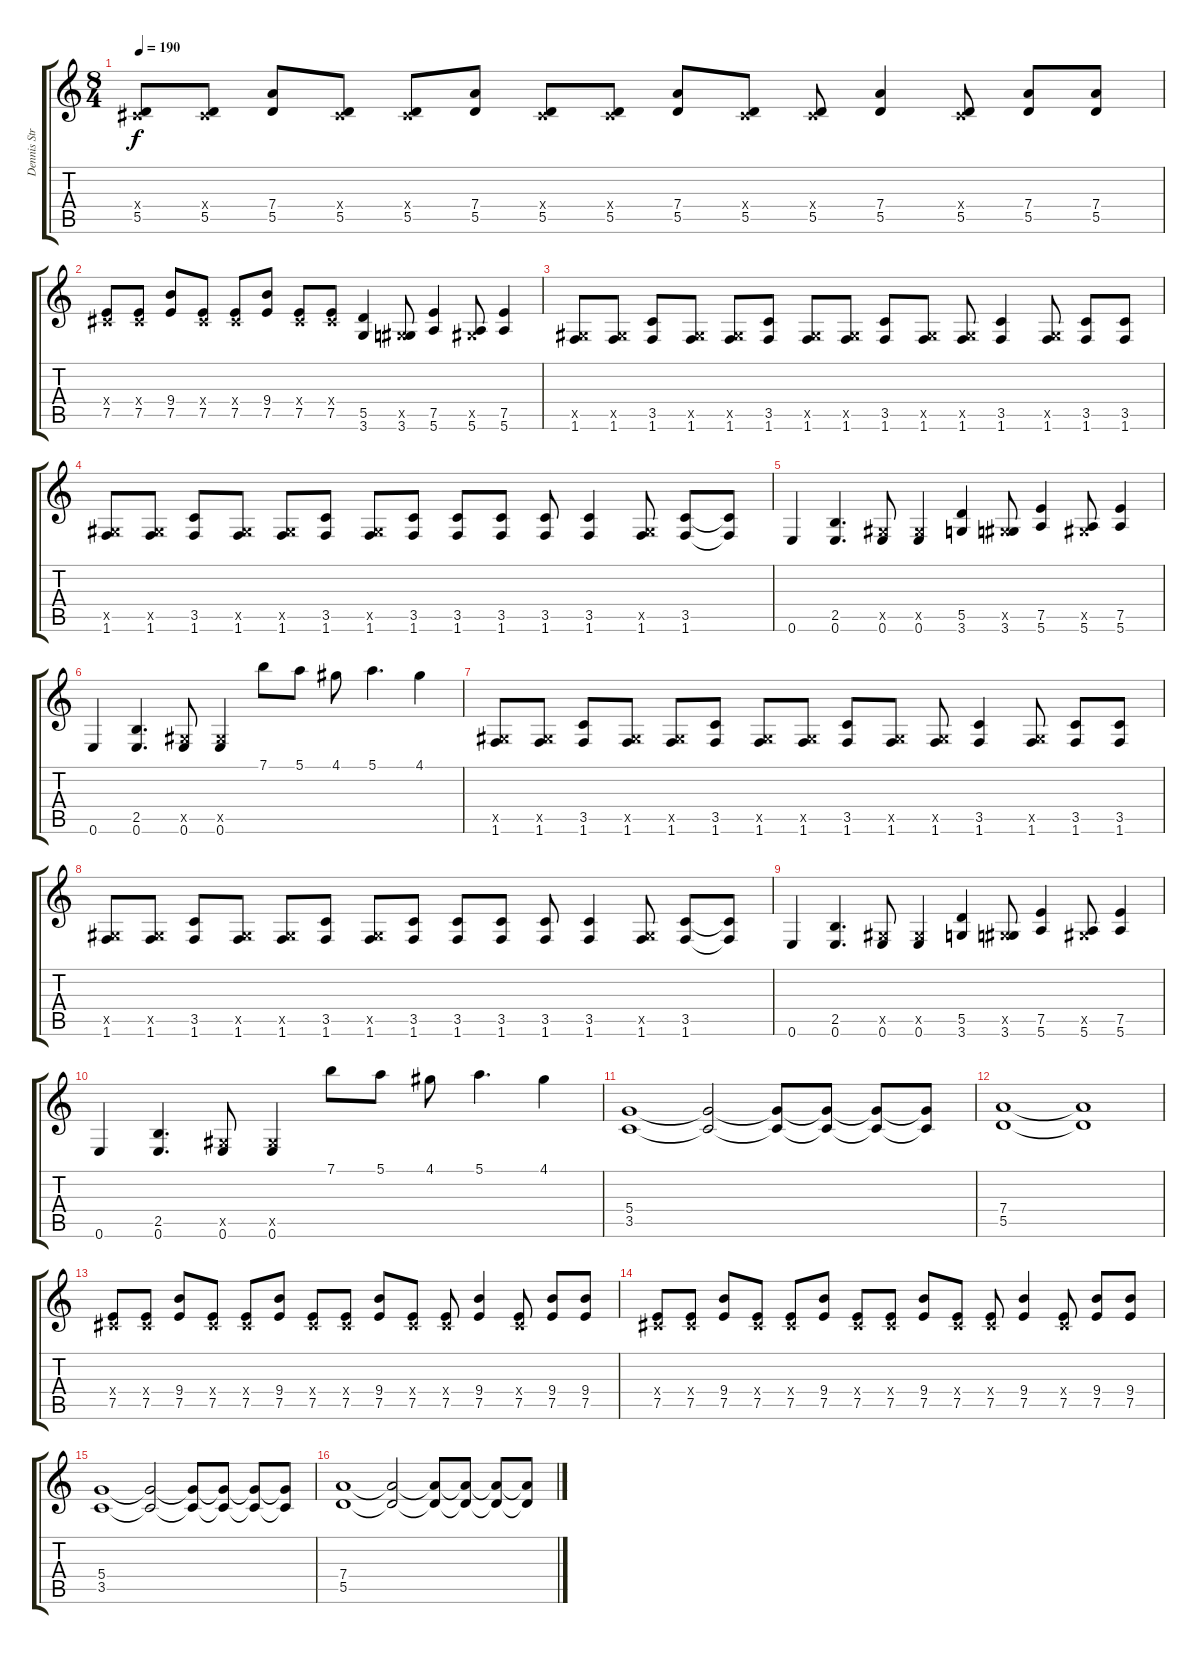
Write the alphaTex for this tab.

\track ("Dennis Stratton" "Dennis Str") {instrument distortionguitar}
\staff {score tabs}
\tuning (E4 B3 G3 D3 A2 E2) {hide}
\ts (8 4)
\tempo 190
\clef g2
\ks c
(-1.4{x} 5.5).8{dy f} (-1.4{x} 5.5).8 (7.4 5.5).8 (-1.4{x} 5.5).8 (-1.4{x} 5.5).8 (7.4 5.5).8 (-1.4{x} 5.5).8 (-1.4{x} 5.5).8 (7.4 5.5).8 (-1.4{x} 5.5).8 (-1.4{x} 5.5).8 (7.4 5.5).4 (-1.4{x} 5.5).8 (7.4 5.5).8 (7.4 5.5).8 |
(-1.4{x} 7.5).8 (-1.4{x} 7.5).8 (9.4 7.5).8 (-1.4{x} 7.5).8 (-1.4{x} 7.5).8 (9.4 7.5).8 (-1.4{x} 7.5).8 (-1.4{x} 7.5).8 (5.5 3.6).4 (-1.5{x} 3.6).8 (7.5 5.6).4 (-1.5{x} 5.6).8 (7.5 5.6).4 |
(-1.5{x} 1.6).8 (-1.5{x} 1.6).8 (3.5 1.6).8 (-1.5{x} 1.6).8 (-1.5{x} 1.6).8 (3.5 1.6).8 (-1.5{x} 1.6).8 (-1.5{x} 1.6).8 (3.5 1.6).8 (-1.5{x} 1.6).8 (-1.5{x} 1.6).8 (3.5 1.6).4 (-1.5{x} 1.6).8 (3.5 1.6).8 (3.5 1.6).8 |
(-1.5{x} 1.6).8 (-1.5{x} 1.6).8 (3.5 1.6).8 (-1.5{x} 1.6).8 (-1.5{x} 1.6).8 (3.5 1.6).8 (-1.5{x} 1.6).8 (3.5 1.6).8 (3.5 1.6).8 (3.5 1.6).8 (3.5 1.6).8 (3.5 1.6).4 (-1.5{x} 1.6).8 (3.5 1.6).8 (3.5{t} 1.6{t}).8 |
0.6.4 (2.5 0.6).4{d} (-1.5{x} 0.6).8 (-1.5{x} 0.6).4 (5.5 3.6).4 (-1.5{x} 3.6).8 (7.5 5.6).4 (-1.5{x} 5.6).8 (7.5 5.6).4 |
0.6.4 (2.5 0.6).4{d} (-1.5{x} 0.6).8 (-1.5{x} 0.6).4 7.1.8 5.1.8 4.1.8 5.1.4{d} 4.1.4 |
(-1.5{x} 1.6).8 (-1.5{x} 1.6).8 (3.5 1.6).8 (-1.5{x} 1.6).8 (-1.5{x} 1.6).8 (3.5 1.6).8 (-1.5{x} 1.6).8 (-1.5{x} 1.6).8 (3.5 1.6).8 (-1.5{x} 1.6).8 (-1.5{x} 1.6).8 (3.5 1.6).4 (-1.5{x} 1.6).8 (3.5 1.6).8 (3.5 1.6).8 |
(-1.5{x} 1.6).8 (-1.5{x} 1.6).8 (3.5 1.6).8 (-1.5{x} 1.6).8 (-1.5{x} 1.6).8 (3.5 1.6).8 (-1.5{x} 1.6).8 (3.5 1.6).8 (3.5 1.6).8 (3.5 1.6).8 (3.5 1.6).8 (3.5 1.6).4 (-1.5{x} 1.6).8 (3.5 1.6).8 (3.5{t} 1.6{t}).8 |
0.6.4 (2.5 0.6).4{d} (-1.5{x} 0.6).8 (-1.5{x} 0.6).4 (5.5 3.6).4 (-1.5{x} 3.6).8 (7.5 5.6).4 (-1.5{x} 5.6).8 (7.5 5.6).4 |
0.6.4 (2.5 0.6).4{d} (-1.5{x} 0.6).8 (-1.5{x} 0.6).4 7.1.8 5.1.8 4.1.8 5.1.4{d} 4.1.4 |
(5.4 3.5).1 (5.4{t} 3.5{t}).2 (5.4{t} 3.5{t}).8 (5.4{t} 3.5{t}).8 (5.4{t} 3.5{t}).8 (5.4{t} 3.5{t}).8 |
(7.4 5.5).1 (7.4{t} 5.5{t}).1 |
(-1.4{x} 7.5).8 (-1.4{x} 7.5).8 (9.4 7.5).8 (-1.4{x} 7.5).8 (-1.4{x} 7.5).8 (9.4 7.5).8 (-1.4{x} 7.5).8 (-1.4{x} 7.5).8 (9.4 7.5).8 (-1.4{x} 7.5).8 (-1.4{x} 7.5).8 (9.4 7.5).4 (-1.4{x} 7.5).8 (9.4 7.5).8 (9.4 7.5).8 |
(-1.4{x} 7.5).8 (-1.4{x} 7.5).8 (9.4 7.5).8 (-1.4{x} 7.5).8 (-1.4{x} 7.5).8 (9.4 7.5).8 (-1.4{x} 7.5).8 (-1.4{x} 7.5).8 (9.4 7.5).8 (-1.4{x} 7.5).8 (-1.4{x} 7.5).8 (9.4 7.5).4 (-1.4{x} 7.5).8 (9.4 7.5).8 (9.4 7.5).8 |
(5.4 3.5).1 (5.4{t} 3.5{t}).2 (5.4{t} 3.5{t}).8 (5.4{t} 3.5{t}).8 (5.4{t} 3.5{t}).8 (5.4{t} 3.5{t}).8 |
(7.4 5.5).1 (7.4{t} 5.5{t}).2 (7.4{t} 5.5{t}).8 (7.4{t} 5.5{t}).8 (7.4{t} 5.5{t}).8 (7.4{t} 5.5{t}).8
